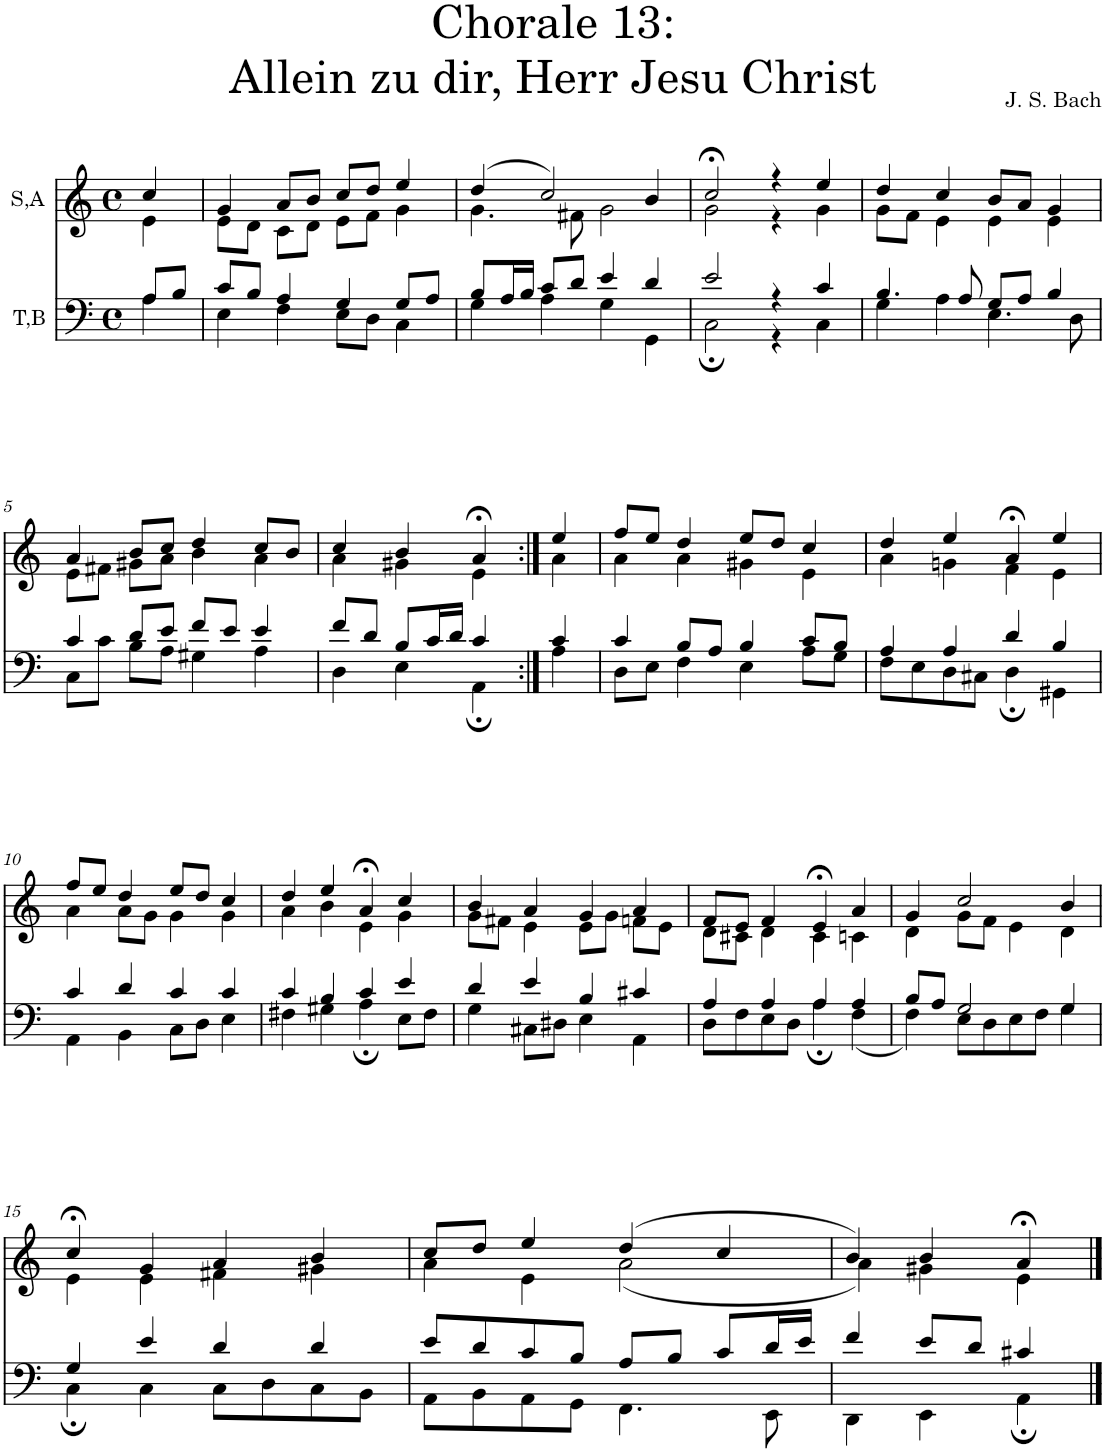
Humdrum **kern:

**kern	**kern
*part2	*part1
*staff2	*staff1
*I"T,B	*I"S,A
*clefF4	*clefG2
*k[]	*k[]
*M4/4	*M4/4
*met(c)	*met(c)
=	=
*^	*^
8A/L	4A\	4cc/	4e\
8B/J	.	.	.
=1	=1	=1	=1
8c/L	4E\	4g/	8e\L
8B/J	.	.	8d\J
4A/	4F\	8a/L	8c\L
.	.	8b/J	8d\J
4G/	8E\L	8cc/L	8e\L
.	8D\J	8dd/J	8f\J
8G/L	4C\	4ee/	4g\
8A/J	.	.	.
=2	=2	=2	=2
8B/L	4G\	(>4dd/	4.g\
16A/L	.	.	.
16B/JJ	.	.	.
8c/L	4A\	2cc/)	.
8d/J	.	.	8f#X\
4e/	4G\	.	2g\
4d/	4GG\	4b/	.
=3	=3	=3	=3
2e/	2C;\	2cc;</	2g\
4r	4r	4r	4r
4c/	4C\	4ee/	4g\
=4	=4	=4	=4
4.B/	4G\	4dd/	8g\L
.	.	.	8f\J
.	4A\	4cc/	4e\
8A/	.	.	.
8G/L	4.E\	8b/L	4e\
8A/J	.	8a/J	.
4B/	.	4g/	4e\
.	8D\	.	.
!!LO:LB:g=z	!!
=5	=5	=5	=5
4c/	8C\L	4a/	8e\L
.	8c\J	.	8f#X\J
8d/L	8B\L	8b/L	8g#X\L
8e/J	8A\J	8cc/J	8a\J
8f/L	4G#X\	4dd/	4b\
8e/J	.	.	.
4e/	4A\	8cc/L	4a\
.	.	8b/J	.
=236	=236	=236	=236
8f/L	4D\	4cc/	4a\
8d/J	.	.	.
8B/L	4E\	4b/	4g#X\
16c/L	.	.	.
16d/JJ	.	.	.
4c/	4AA;\	4a;</	4e\
=237:|!	=237:|!	=237:|!	=237:|!
4c/	4A\	4ee/	4a\
=8	=8	=8	=8
4c/	8D\L	8ff/L	4a\
.	8E\J	8ee/J	.
8B/L	4F\	4dd/	4a\
8A/J	.	.	.
4B/	4E\	8ee/L	4g#X\
.	.	8dd/J	.
8c/L	8A\L	4cc/	4e\
8B/J	8G\J	.	.
=9	=9	=9	=9
4A/	8F\L	4dd/	4a\
.	8E\	.	.
4A/	8D\	4ee/	4gn\
.	8C#X\J	.	.
4d/	4D;\	4a;</	4f\
4B/	4GG#X\	4ee/	4e\
!!LO:LB:g=z	!!
=10	=10	=10	=10
4c/	4AA\	8ff/L	4a\
.	.	8ee/J	.
4d/	4BB\	4dd/	8a\L
.	.	.	8g\J
4c/	8C\L	8ee/L	4g\
.	8D\J	8dd/J	.
4c/	4E\	4cc/	4g\
=11	=11	=11	=11
4c/	4F#X\	4dd/	4a\
4B/	4G#X\	4ee/	4b\
4c/	4A;\	4a;</	4e\
4e/	8E\L	4cc/	4g\
.	8F#\J	.	.
=12	=12	=12	=12
4d/	4G\	4b/	8g\L
.	.	.	8f#X\J
4e/	8C#X\L	4a/	4e\
.	8D#X\J	.	.
4B/	4E\	4g/	8e\L
.	.	.	8g\J
4c#X/	4AA\	4a/	8fn\L
.	.	.	8e\J
=13	=13	=13	=13
4A/	8D\L	8f/L	8d\L
.	8F\	8e/J	8c#X\J
4A/	8E\	4f/	4d\
.	8D\J	.	.
4A/	4A;\	4e;</	4c#\
4A/	(<4F\	4a/	4cn\
=14	=14	=14	=14
8B/L	4F\)	4g/	4d\
8A/J	.	.	.
2G/	8E\L	2cc/	8g\L
.	8D\	.	8f\J
.	8E\	.	4e\
.	8F\J	.	.
4G/	4G\	4b/	4d\
!!LO:LB:g=z	!!
=15	=15	=15	=15
4G/	4C;\	4cc;</	4e\
4e/	4C\	4g/	4e\
4d/	8C\L	4a/	4f#X\
.	8D\	.	.
4d/	8C\	4b/	4g#X\
.	8BB\J	.	.
=16	=16	=16	=16
8e/L	8AA\L	8cc/L	4a\
8d/	8BB\	8dd/J	.
8c/	8AA\	4ee/	4e\
8B/J	8GG\J	.	.
8A/L	4.FF\	(>4dd/	(<2a\
8B/J	.	.	.
8c/L	.	4cc/	.
16d/L	8EE\	.	.
16e/JJ	.	.	.
=17	=17	=17	=17
4f/	4DD\	4b/)	4a\)
8e/L	4EE\	4b/	4g#X\
8d/J	.	.	.
4c#X/	4AA;\	4a;</	4e\
*v	*v	*	*
*	*v	*v
==	==
*-	*-
